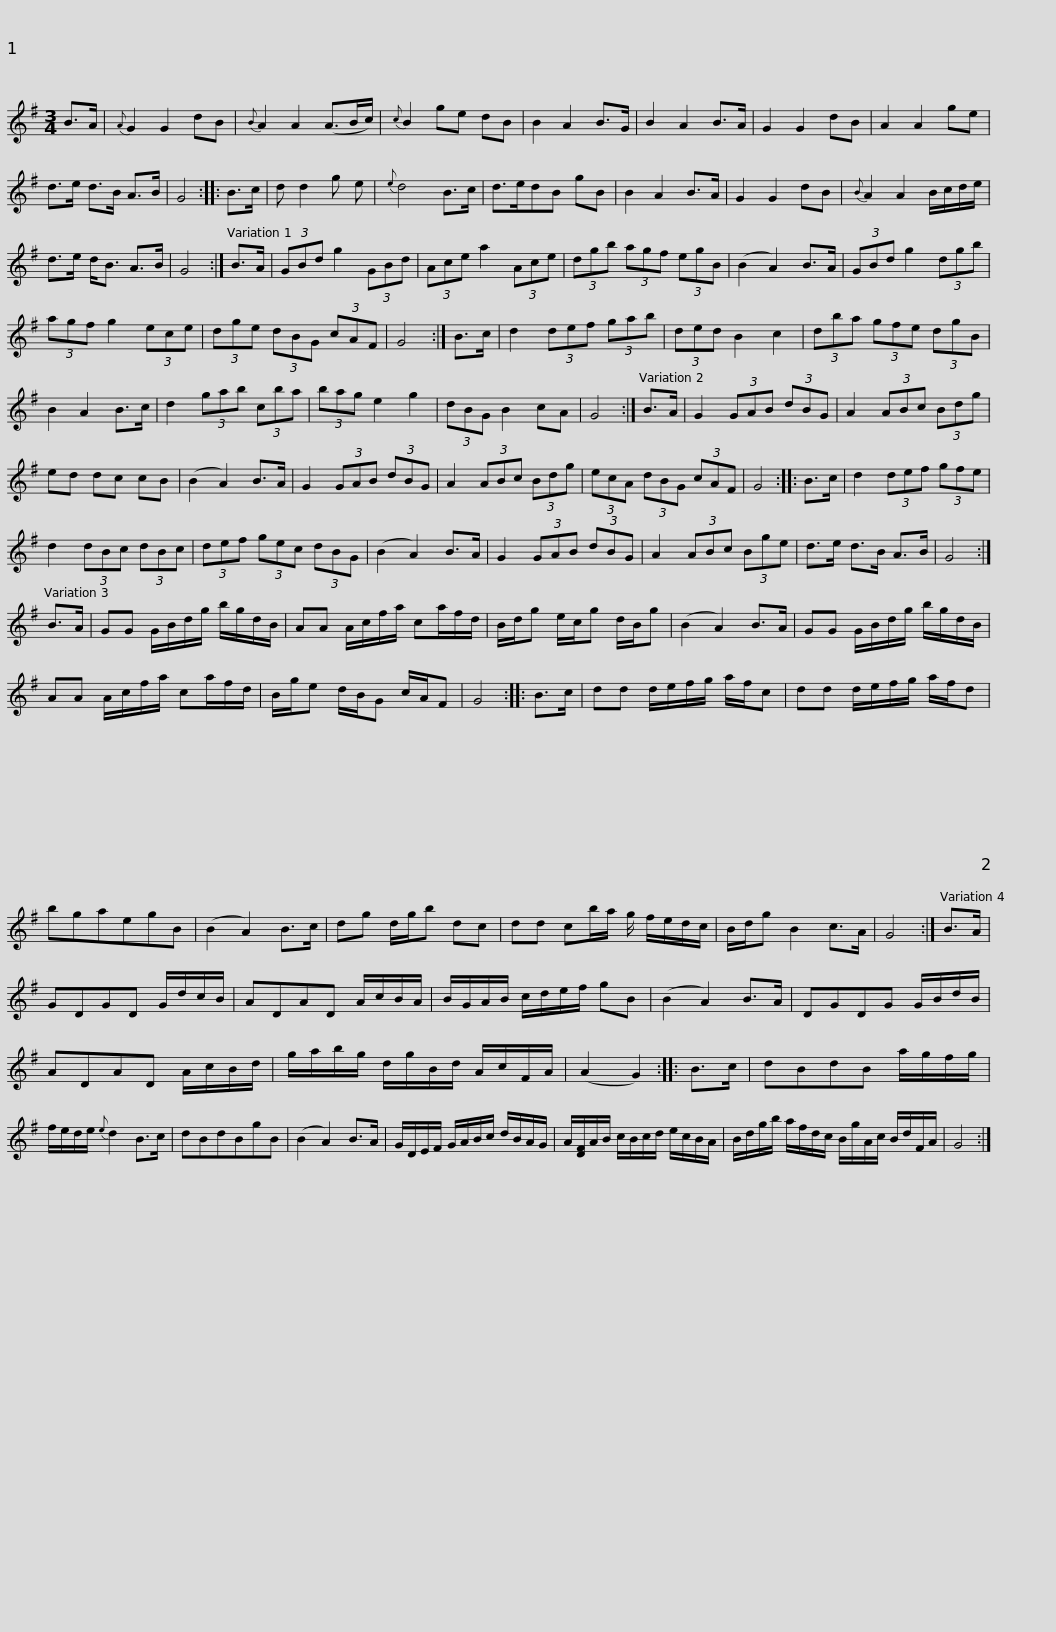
X:1
L:1/8
M:3/4
I:linebreak $
K:G
V:1 treble
V:1
 B>A |{A} G2 G2 dB |{B} A2 A2 (A>Bc/) |{c} B2 ge dB | B2 A2 B>G | %5
 B2 A2 B>A | G2 G2 dB | A2 A2 ge | d>e d>B A>B |$ G4 :: %10
 B>c | d d2 g e |{e} d4 B>c | d>edB gB | B2 A2 B>A | %15
 G2 G2 dB |{B} A2 A2 B/c/d/e/ | d>e d<B A>B |$ G4 :| B>A | %20
 (3GBd g2 (3GBd | (3Ace a2 (3Ace | (3dgb (3agf (3egB | (B2 A2) B>A | (3GBd g2 (3dgb |$ %25
 (3agf g2 (3ece | (3dge (3dBG (3cAF | G4 :| B>c | d2 (3def (3gab | %30
 (3ded B2 c2 | (3dba (3gfe (3dgB |$ B2 A2 B>c | d2 (3gab (3cba | (3bag e2 g2 | %35
 (3dBG B2 cA | G4 :| B>A | G2 (3GAB (3dBG | A2 (3ABc (3Bdg |$ %40
 ed dc cB | (B2 A2) B>A | G2 (3GAB (3dBG | A2 (3ABc (3Bdg | (3ecA (3dBG (3cAF | %45
 G4 :: B>c | d2 (3def (3gfe |$ d2 (3dBc (3dBc | (3def (3gec (3dBG | %50
 (B2 A2) B>A | G2 (3GAB (3dBG | A2 (3ABc (3Bge | d>e d>B A>B | G4 :| %55
 B>A |$ GG G/B/d/g/ b/g/d/B/ | AA A/c/f/a/ ca/f/d/ | B/d/g e/c/g d/B/g | (B2 A2) B>A | %60
 GG G/B/d/g/ b/g/d/B/ |$ AA A/c/f/a/ ca/f/d/ | B/g/e d/B/G c/A/F | G4 :: B>c | %65
 dd d/e/f/g/ a/f/c | dd d/e/f/g/ a/f/d |$ bgaegB | (B2 A2) B>c | dg d/g/b dc | %70
 dd cb/a/ g/ f/e/d/c/ | B/d/g B2 c>A | G4 :| B>A |$ GDGD G/d/c/B/ | %75
 ADAD A/c/B/A/ | B/G/A/B/ c/d/e/f/ gB | (B2 A2) B>A | DGDG G/B/d/B/ | ADAD A/c/B/d/ |$ %80
 g/a/b/g/ d/g/B/d/ A/c/F/A/ | (A2 G2) :: B>c | dBdB a/g/f/g/ | f/e/d/e/{e} d2 B>c | %85
 dBdBgB | (B2 A2) B>A |$ G/D/E/F/ G/A/B/c/ d/B/A/G/ | A/[DF]/A/B/ c/B/c/d/ e/c/B/A/ | B/d/g/b/ a/f/d/c/ B/g/A/c/ B/d/F/A/ | %90
 G4 :| %91
